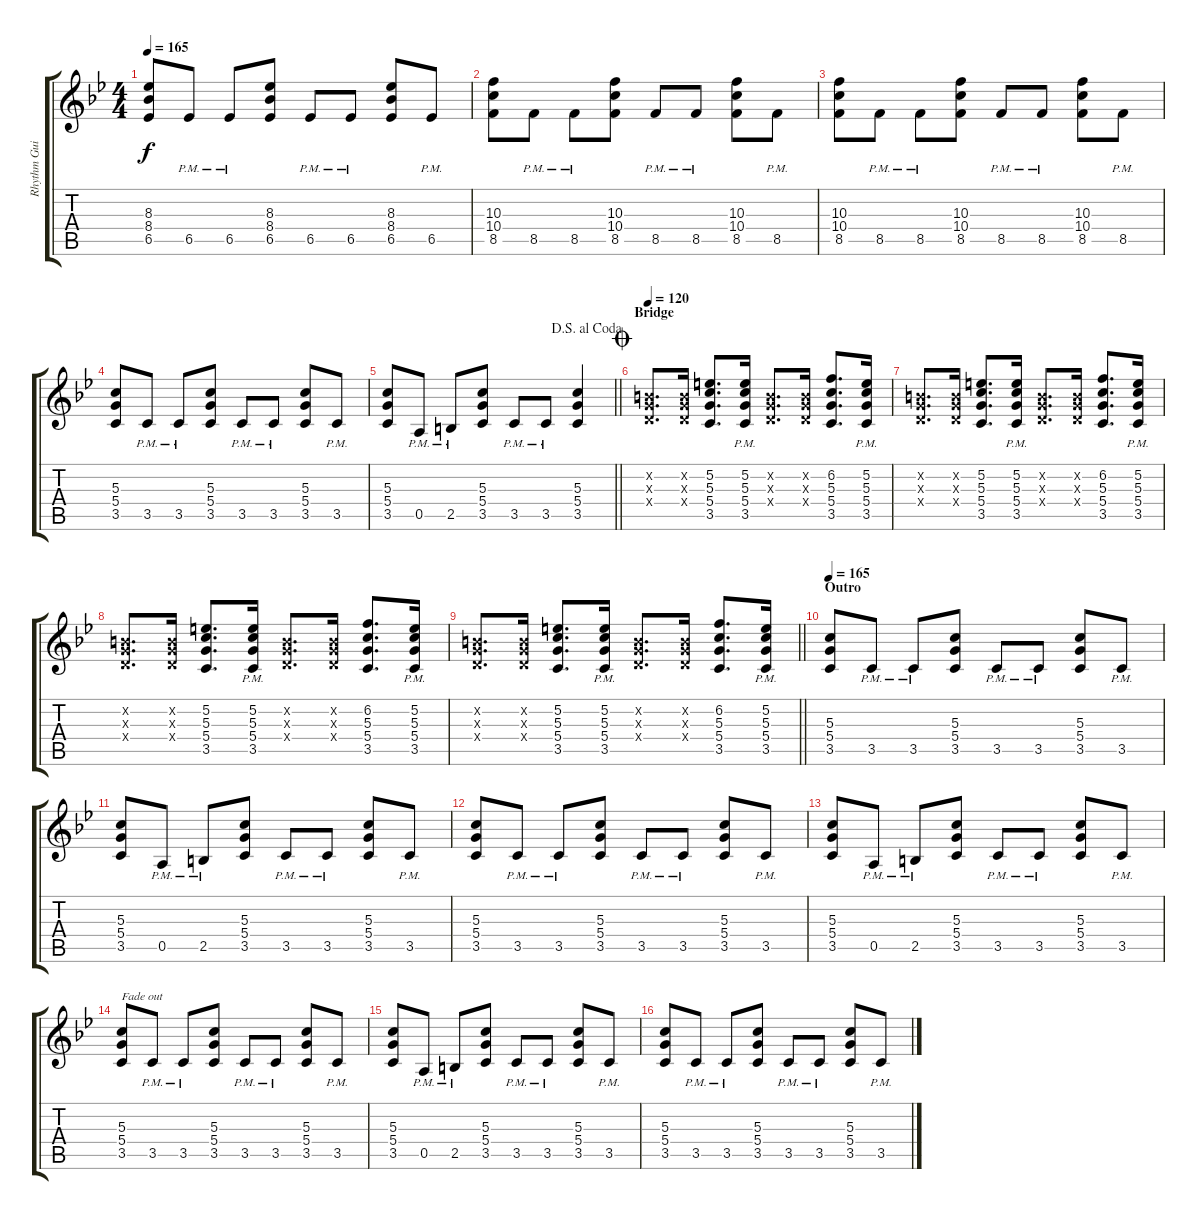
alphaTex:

\track ("Rhythm Guitar" "Rhythm Gui") {instrument overdrivenguitar}
\staff {score tabs}
\tuning (E4 B3 G3 D3 A2 E2) {hide}
\ts (4 4)
\tempo 165
\clef g2
\ks bb
(8.3 8.4 6.5).8{dy f} 6.5{pm}.8 6.5{pm}.8 (8.3 8.4 6.5).8 6.5{pm}.8 6.5{pm}.8 (8.3 8.4 6.5).8 6.5{pm}.8 |
(10.3 10.4 8.5).8 8.5{pm}.8 8.5{pm}.8 (10.3 10.4 8.5).8 8.5{pm}.8 8.5{pm}.8 (10.3 10.4 8.5).8 8.5{pm}.8 |
(10.3 10.4 8.5).8 8.5{pm}.8 8.5{pm}.8 (10.3 10.4 8.5).8 8.5{pm}.8 8.5{pm}.8 (10.3 10.4 8.5).8 8.5{pm}.8 |
(5.3 5.4 3.5).8 3.5{pm}.8 3.5{pm}.8 (5.3 5.4 3.5).8 3.5{pm}.8 3.5{pm}.8 (5.3 5.4 3.5).8 3.5{pm}.8 |
\jump dalsegnoalcoda
\barLineRight lightlight
(5.3 5.4 3.5).8 0.5{pm}.8 2.5{pm}.8 (5.3 5.4 3.5).8 3.5{pm}.8 3.5{pm}.8 (5.3 5.4 3.5).4 |
\section ("" "Bridge")
\jump coda
\tempo 120
(0.2{x} 0.3{x} 0.4{x}).8{d instrument electricguitarclean} (0.2{x} 0.3{x} 0.4{x}).16 (5.2 5.3 5.4 3.5).8{d} (5.2 5.3 5.4{pm} 3.5).16 (0.2{x} 0.3{x} 0.4{x}).8{d} (0.2{x} 0.3{x} 0.4{x}).16 (6.2 5.3 5.4 3.5).8{d} (5.2 5.3 5.4{pm} 3.5).16 |
(0.2{x} 0.3{x} 0.4{x}).8{d} (0.2{x} 0.3{x} 0.4{x}).16 (5.2 5.3 5.4 3.5).8{d} (5.2 5.3 5.4{pm} 3.5).16 (0.2{x} 0.3{x} 0.4{x}).8{d} (0.2{x} 0.3{x} 0.4{x}).16 (6.2 5.3 5.4 3.5).8{d} (5.2 5.3 5.4{pm} 3.5).16 |
(0.2{x} 0.3{x} 0.4{x}).8{d} (0.2{x} 0.3{x} 0.4{x}).16 (5.2 5.3 5.4 3.5).8{d} (5.2 5.3 5.4{pm} 3.5).16 (0.2{x} 0.3{x} 0.4{x}).8{d} (0.2{x} 0.3{x} 0.4{x}).16 (6.2 5.3 5.4 3.5).8{d} (5.2 5.3 5.4{pm} 3.5).16 |
\barLineRight lightlight
(0.2{x} 0.3{x} 0.4{x}).8{d} (0.2{x} 0.3{x} 0.4{x}).16 (5.2 5.3 5.4 3.5).8{d} (5.2 5.3 5.4{pm} 3.5).16 (0.2{x} 0.3{x} 0.4{x}).8{d} (0.2{x} 0.3{x} 0.4{x}).16 (6.2 5.3 5.4 3.5).8{d} (5.2 5.3 5.4{pm} 3.5).16 |
\section ("" "Outro")
\tempo 165
(5.3 5.4 3.5).8{instrument overdrivenguitar} 3.5{pm}.8 3.5{pm}.8 (5.3 5.4 3.5).8 3.5{pm}.8 3.5{pm}.8 (5.3 5.4 3.5).8 3.5{pm}.8 |
(5.3 5.4 3.5).8 0.5{pm}.8 2.5{pm}.8 (5.3 5.4 3.5).8 3.5{pm}.8 3.5{pm}.8 (5.3 5.4 3.5).8 3.5{pm}.8 |
(5.3 5.4 3.5).8 3.5{pm}.8 3.5{pm}.8 (5.3 5.4 3.5).8 3.5{pm}.8 3.5{pm}.8 (5.3 5.4 3.5).8 3.5{pm}.8 |
(5.3 5.4 3.5).8 0.5{pm}.8 2.5{pm}.8 (5.3 5.4 3.5).8 3.5{pm}.8 3.5{pm}.8 (5.3 5.4 3.5).8 3.5{pm}.8 |
(5.3 5.4 3.5).8{txt "Fade out" volume 2} 3.5{pm}.8 3.5{pm}.8 (5.3 5.4 3.5).8 3.5{pm}.8 3.5{pm}.8 (5.3 5.4 3.5).8 3.5{pm}.8 |
(5.3 5.4 3.5).8 0.5{pm}.8 2.5{pm}.8 (5.3 5.4 3.5).8 3.5{pm}.8 3.5{pm}.8 (5.3 5.4 3.5).8 3.5{pm}.8 |
(5.3 5.4 3.5).8 3.5{pm}.8 3.5{pm}.8 (5.3 5.4 3.5).8 3.5{pm}.8 3.5{pm}.8 (5.3 5.4 3.5).8 3.5{pm}.8
